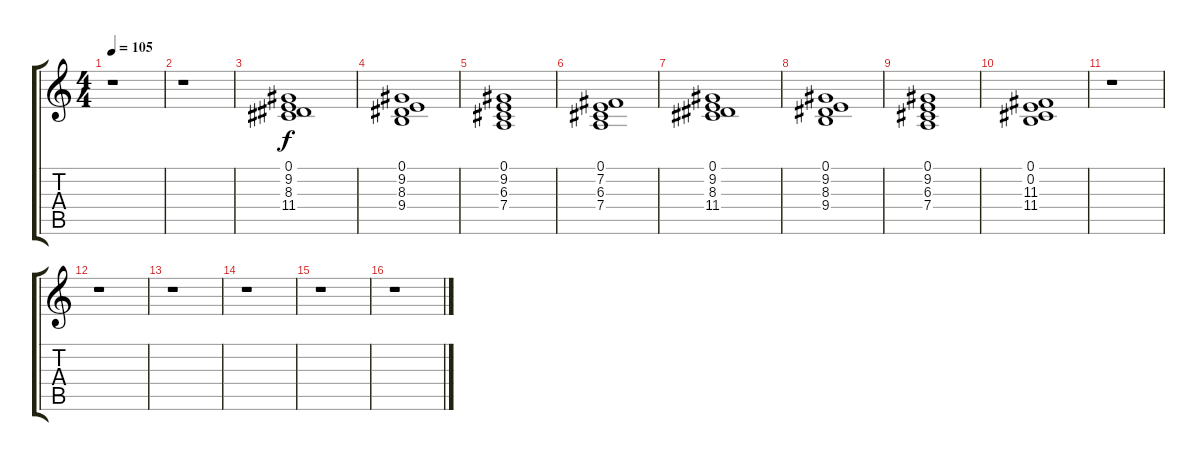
\track "" {instrument synthstrings1}
\staff {score tabs}
\tuning (E4 B3 G3 D3 A2 E2) {hide}
\ts (4 4)
\tempo 105
\clef g2
\ks c
r.1{dy f} |
r.1 |
(0.1 9.2 8.3 11.4).1 |
(0.1 9.2 8.3 9.4).1 |
(0.1 9.2 6.3 7.4).1 |
(0.1 7.2 6.3 7.4).1 |
(0.1 9.2 8.3 11.4).1 |
(0.1 9.2 8.3 9.4).1 |
(0.1 9.2 6.3 7.4).1 |
(0.1 0.2 11.3 11.4).1 |
r.1 |
r.1 |
r.1 |
r.1 |
r.1 |
r.1
